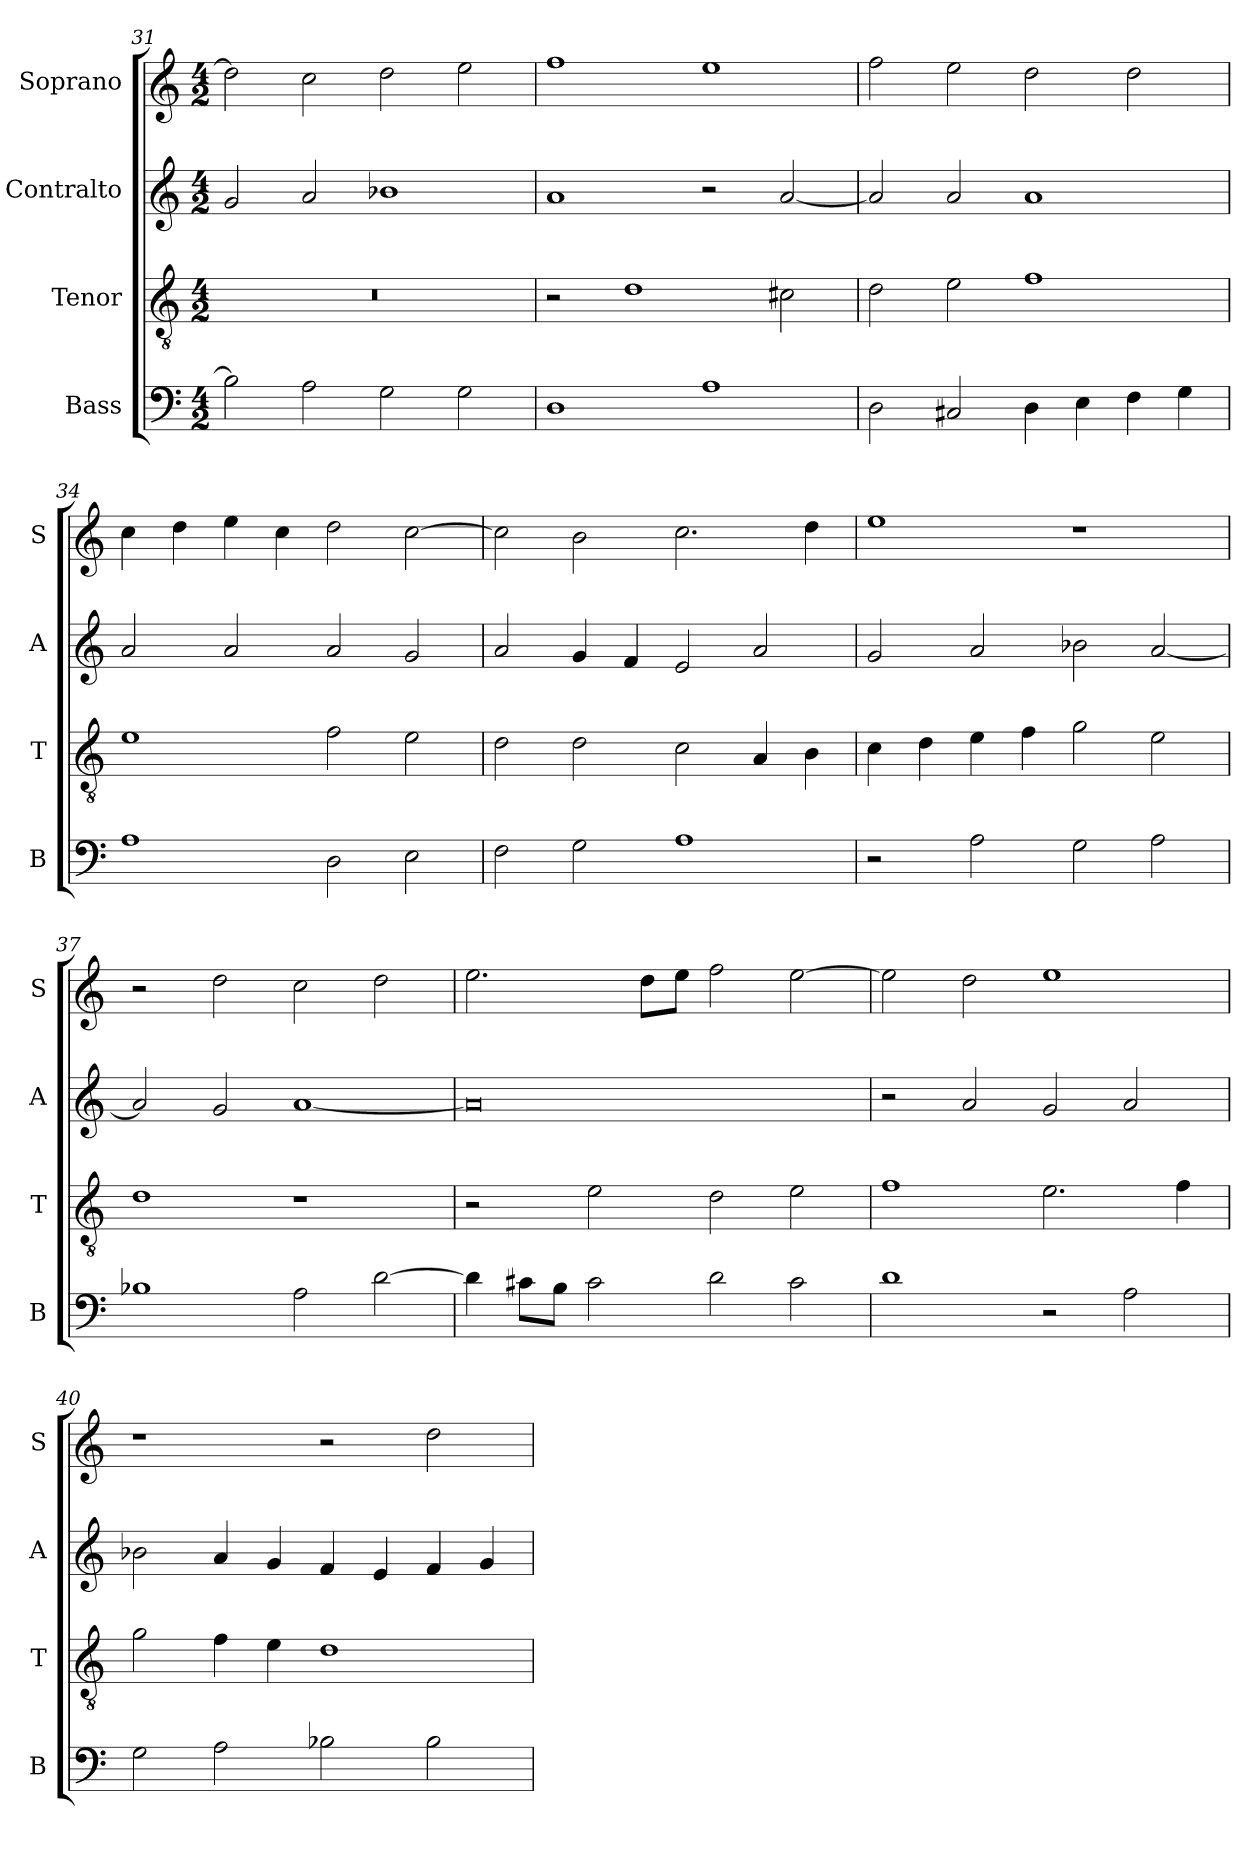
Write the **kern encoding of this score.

**kern	**kern	**kern	**kern
*part4	*part3	*part2	*part1
*staff4	*staff3	*staff2	*staff1
*I"Bass	*I"Tenor	*I"Contralto	*I"Soprano
*I'B	*I'T	*I'A	*I'S
*clefF4	*clefGv2	*clefG2	*clefG2
*k[]	*k[]	*k[]	*k[]
*D:dor	*D:dor	*D:dor	*D:dor
*M4/2	*M4/2	*M4/2	*M4/2
=31	=31	=31	=31
2B-]	0r	2g	2dd]
2A	.	2a	2cc
2G	.	1b-X	2dd
2G	.	.	2ee
=32	=32	=32	=32
1D	2r	1a	1ff
.	1d	.	.
1A	.	2r	1ee
.	2c#X	[2a	.
=33	=33	=33	=33
2D	2d	2a]	2ff
2C#X	2e	2a	2ee
4D	1f	1a	2dd
4E	.	.	.
4F	.	.	2dd
4G	.	.	.
=34	=34	=34	=34
1A	1e	2a	4cc
.	.	.	4dd
.	.	2a	4ee
.	.	.	4cc
2D	2f	2a	2dd
2E	2e	2g	[2cc
=35	=35	=35	=35
2F	2d	2a	2cc]
2G	2d	4g	2b
.	.	4f	.
1A	2c	2e	2.cc
.	4A	2a	.
.	4B	.	4dd
=36	=36	=36	=36
2r	4c	2g	1ee
.	4d	.	.
2A	4e	2a	.
.	4f	.	.
2G	2g	2b-X	1r
2A	2e	[2a	.
=37	=37	=37	=37
1B-X	1d	2a]	2r
.	.	2g	2dd
2A	1r	[1a	2cc
[2d	.	.	2dd
=38	=38	=38	=38
4d]	2r	0a]	2.ee
8c#X\L	.	.	.
8B\J	.	.	.
2c#	2e	.	.
.	.	.	8dd\L
.	.	.	8ee\J
2d	2d	.	2ff
2c#	2e	.	[2ee
=39	=39	=39	=39
1d	1f	2r	2ee]
.	.	2a	2dd
2r	2.e	2g	1ee
2A	.	2a	.
.	4f	.	.
=40	=40	=40	=40
2G	2g	2b-X	1r
2A	4f	4a	.
.	4e	4g	.
2B-X	1d	4f	2r
.	.	4e	.
2B-	.	4f	2dd
.	.	4g	.
=	=	=	=
*-	*-	*-	*-
